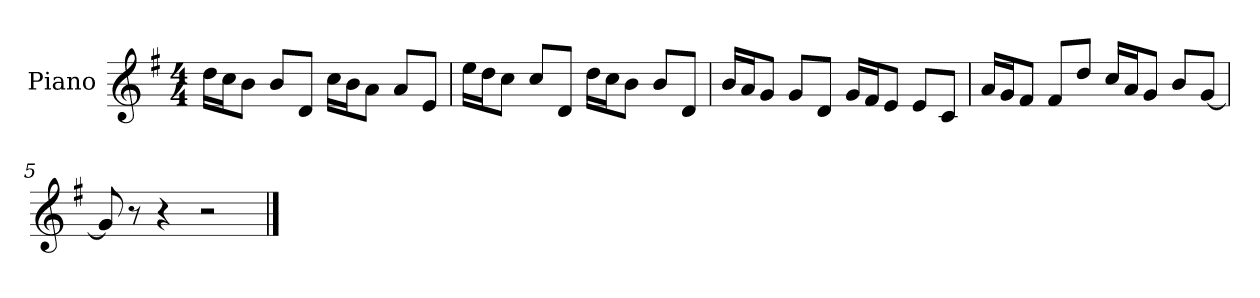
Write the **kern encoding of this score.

**kern
*part1
*staff1
*I"Piano
*I'P-no
*clefG2
*k[f#]
*M4/4
*MM90
=1
16dd\LL
16cc\J
8b\J
8b/L
8d/J
16cc\LL
16b\J
8a\J
8a/L
8e/J
=2
16ee\LL
16dd\J
8cc\J
8cc/L
8d/J
16dd\LL
16cc\J
8b\J
8b/L
8d/J
=3
16b/LL
16a/J
8g/J
8g/L
8d/J
16g/LL
16f#/J
8e/J
8e/L
8c/J
=4
16a/LL
16g/J
8f#/J
8f#/L
8dd/J
16cc/LL
16a/J
8g/J
8b/L
[8g/J
!!LO:LB:g=z
=5
8g/]
8r
4r
2r
==
*-
